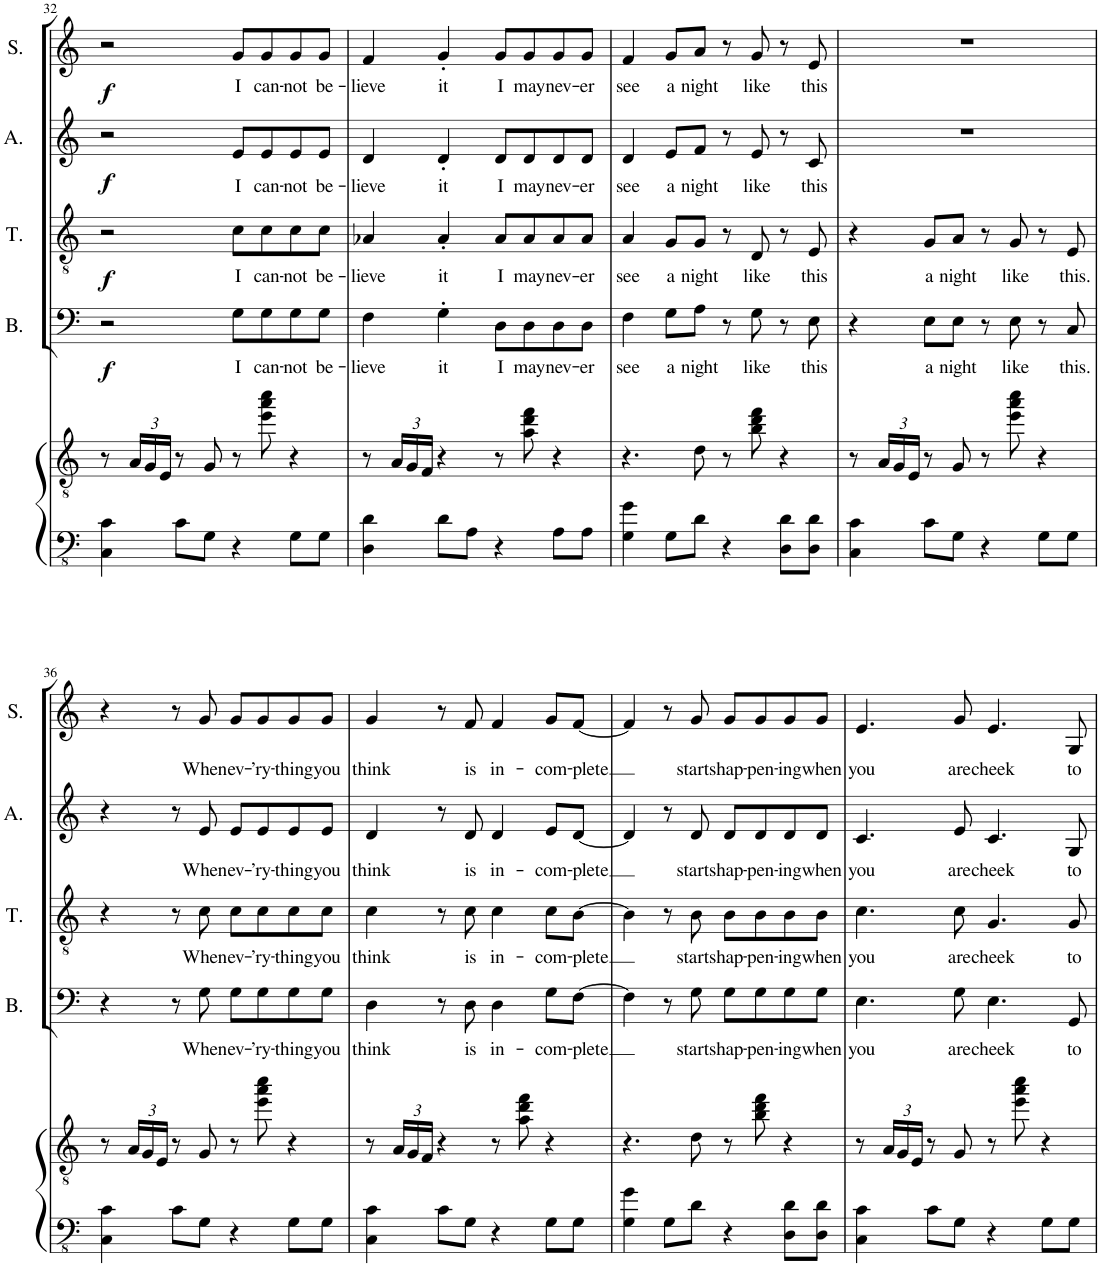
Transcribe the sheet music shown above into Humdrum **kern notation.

**kern	**kern	**kern	**text	**dynam	**kern	**text	**dynam	**kern	**text	**dynam	**kern	**text	**dynam
*part5	*part5	*part4	*part4	*part4	*part3	*part3	*part3	*part2	*part2	*part2	*part1	*part1	*part1
*staff6	*staff5	*staff4	*staff4	*staff4	*staff3	*staff3	*staff3	*staff2	*staff2	*staff2	*staff1	*staff1	*staff1
*I"Piano	*	*I"Bass	*	*	*I"Tenor	*	*	*I"Alto	*	*	*I"Soprano	*	*
*I'Pno	*	*I'B.	*	*	*I'T.	*	*	*I'A.	*	*	*I'S.	*	*
!!LO:PB:g=z
*clefFv4	*clefGv2	*clefF4	*	*	*clefGv2	*	*	*clefG2	*	*	*clefG2	*	*
*k[]	*k[]	*k[]	*	*	*k[]	*	*	*k[]	*	*	*k[]	*	*
*M4/4	*M4/4	*M4/4	*	*	*M4/4	*	*	*M4/4	*	*	*M4/4	*	*
=32	=32	=32	=32	=32	=32	=32	=32	=32	=32	=32	=32	=32	=32
!	!	!	!	!LO:DY:b	!	!	!LO:DY:b	!	!	!LO:DY:b	!	!	!LO:DY:b
4CC\ 4C\	8r	2r	.	f	2r	.	f	2r	.	f	2r	.	f
*	*Xbrackettup	*	*	*	*	*	*	*	*	*	*	*	*
.	24A/LL	.	.	.	.	.	.	.	.	.	.	.	.
.	24G/	.	.	.	.	.	.	.	.	.	.	.	.
.	24E/JJ	.	.	.	.	.	.	.	.	.	.	.	.
8C\L	8r	.	.	.	.	.	.	.	.	.	.	.	.
8GG\J	8G/	.	.	.	.	.	.	.	.	.	.	.	.
!	!	!	!LO:LY:b	!	!	!LO:LY:b	!	!	!LO:LY:b	!	!	!LO:LY:b	!
4r	8r	8G\L	I	.	8c\L	I	.	8e/L	I	.	8g/L	I	.
!	!	!	!LO:LY:b	!	!	!LO:LY:b	!	!	!LO:LY:b	!	!	!LO:LY:b	!
.	8ee\ 8aa\ 8ccc\	8G\	can-	.	8c\	can-	.	8e/	can-	.	8g/	can-	.
!	!	!	!LO:LY:b	!	!	!LO:LY:b	!	!	!LO:LY:b	!	!	!LO:LY:b	!
8GG\L	4r	8G\	-not	.	8c\	-not	.	8e/	-not	.	8g/	-not	.
!	!	!	!LO:LY:b	!	!	!LO:LY:b	!	!	!LO:LY:b	!	!	!LO:LY:b	!
8GG\J	.	8G\J	be-	.	8c\J	be-	.	8e/J	be-	.	8g/J	be-	.
=33	=33	=33	=33	=33	=33	=33	=33	=33	=33	=33	=33	=33	=33
!	!	!	!LO:LY:b	!	!	!LO:LY:b	!	!	!LO:LY:b	!	!	!LO:LY:b	!
4DD\ 4D\	8r	4F\	-lieve	.	4A-X/	-lieve	.	4d/	-lieve	.	4f/	-lieve	.
.	24A/LL	.	.	.	.	.	.	.	.	.	.	.	.
.	24G/	.	.	.	.	.	.	.	.	.	.	.	.
.	24F/JJ	.	.	.	.	.	.	.	.	.	.	.	.
!	!	!	!LO:LY:b	!	!	!LO:LY:b	!	!	!LO:LY:b	!	!	!LO:LY:b	!
8D\L	4r	4G'\	it	.	4A-'/	it	.	4d'/	it	.	4g'/	it	.
8AA\J	.	.	.	.	.	.	.	.	.	.	.	.	.
!	!	!	!LO:LY:b	!	!	!LO:LY:b	!	!	!LO:LY:b	!	!	!LO:LY:b	!
4r	8r	8D\L	I	.	8A-/L	I	.	8d/L	I	.	8g/L	I	.
!	!	!	!LO:LY:b	!	!	!LO:LY:b	!	!	!LO:LY:b	!	!	!LO:LY:b	!
.	8a\ 8dd\ 8ff\	8D\	may	.	8A-/	may	.	8d/	may	.	8g/	may	.
!	!	!	!LO:LY:b	!	!	!LO:LY:b	!	!	!LO:LY:b	!	!	!LO:LY:b	!
8AA\L	4r	8D\	nev-	.	8A-/	nev-	.	8d/	nev-	.	8g/	nev-	.
!	!	!	!LO:LY:b	!	!	!LO:LY:b	!	!	!LO:LY:b	!	!	!LO:LY:b	!
8AA\J	.	8D\J	-er	.	8A-/J	-er	.	8d/J	-er	.	8g/J	-er	.
=34	=34	=34	=34	=34	=34	=34	=34	=34	=34	=34	=34	=34	=34
!	!	!	!LO:LY:b	!	!	!LO:LY:b	!	!	!LO:LY:b	!	!	!LO:LY:b	!
4GG\ 4G\	4.r	4F\	see	.	4A/	see	.	4d/	see	.	4f/	see	.
!	!	!	!LO:LY:b	!	!	!LO:LY:b	!	!	!LO:LY:b	!	!	!LO:LY:b	!
8GG\L	.	8G\L	a	.	8G/L	a	.	8e/L	a	.	8g/L	a	.
!	!	!	!LO:LY:b	!	!	!LO:LY:b	!	!	!LO:LY:b	!	!	!LO:LY:b	!
8D\J	8d\	8A\J	night	.	8G/J	night	.	8f/J	night	.	8a/J	night	.
4r	8r	8r	.	.	8r	.	.	8r	.	.	8r	.	.
!	!	!	!LO:LY:b	!	!	!LO:LY:b	!	!	!LO:LY:b	!	!	!LO:LY:b	!
.	8b\ 8dd\ 8ff\	8G\	like	.	8D/	like	.	8e/	like	.	8g/	like	.
8DD\ 8D\L	4r	8r	.	.	8r	.	.	8r	.	.	8r	.	.
!	!	!	!LO:LY:b	!	!	!LO:LY:b	!	!	!LO:LY:b	!	!	!LO:LY:b	!
8DD\ 8D\J	.	8E\	this	.	8E/	this	.	8c/	this	.	8e/	this	.
=35	=35	=35	=35	=35	=35	=35	=35	=35	=35	=35	=35	=35	=35
4CC\ 4C\	8r	4r	.	.	4r	.	.	1r	.	.	1r	.	.
.	24A/LL	.	.	.	.	.	.	.	.	.	.	.	.
.	24G/	.	.	.	.	.	.	.	.	.	.	.	.
.	24E/JJ	.	.	.	.	.	.	.	.	.	.	.	.
!	!	!	!LO:LY:b	!	!	!LO:LY:b	!	!	!	!	!	!	!
8C\L	8r	8E\L	a	.	8G/L	a	.	.	.	.	.	.	.
!	!	!	!LO:LY:b	!	!	!LO:LY:b	!	!	!	!	!	!	!
8GG\J	8G/	8E\J	night	.	8A/J	night	.	.	.	.	.	.	.
4r	8r	8r	.	.	8r	.	.	.	.	.	.	.	.
!	!	!	!LO:LY:b	!	!	!LO:LY:b	!	!	!	!	!	!	!
.	8ee\ 8aa\ 8ccc\	8E\	like	.	8G/	like	.	.	.	.	.	.	.
8GG\L	4r	8r	.	.	8r	.	.	.	.	.	.	.	.
!	!	!	!LO:LY:b	!	!	!LO:LY:b	!	!	!	!	!	!	!
8GG\J	.	8C/	this.	.	8E/	this.	.	.	.	.	.	.	.
!!LO:LB:g=z
=36	=36	=36	=36	=36	=36	=36	=36	=36	=36	=36	=36	=36	=36
4CC\ 4C\	8r	4r	.	.	4r	.	.	4r	.	.	4r	.	.
.	24A/LL	.	.	.	.	.	.	.	.	.	.	.	.
.	24G/	.	.	.	.	.	.	.	.	.	.	.	.
.	24E/JJ	.	.	.	.	.	.	.	.	.	.	.	.
8C\L	8r	8r	.	.	8r	.	.	8r	.	.	8r	.	.
!	!	!	!LO:LY:b	!	!	!LO:LY:b	!	!	!LO:LY:b	!	!	!LO:LY:b	!
8GG\J	8G/	8G\	When	.	8c\	When	.	8e/	When	.	8g/	When	.
!	!	!	!LO:LY:b	!	!	!LO:LY:b	!	!	!LO:LY:b	!	!	!LO:LY:b	!
4r	8r	8G\L	ev-	.	8c\L	ev-	.	8e/L	ev-	.	8g/L	ev-	.
!	!	!	!LO:LY:b	!	!	!LO:LY:b	!	!	!LO:LY:b	!	!	!LO:LY:b	!
.	8ee\ 8aa\ 8ccc\	8G\	-’ry-	.	8c\	-’ry-	.	8e/	-’ry-	.	8g/	-’ry-	.
!	!	!	!LO:LY:b	!	!	!LO:LY:b	!	!	!LO:LY:b	!	!	!LO:LY:b	!
8GG\L	4r	8G\	-thing	.	8c\	-thing	.	8e/	-thing	.	8g/	-thing	.
!	!	!	!LO:LY:b	!	!	!LO:LY:b	!	!	!LO:LY:b	!	!	!LO:LY:b	!
8GG\J	.	8G\J	you	.	8c\J	you	.	8e/J	you	.	8g/J	you	.
=37	=37	=37	=37	=37	=37	=37	=37	=37	=37	=37	=37	=37	=37
!	!	!	!LO:LY:b	!	!	!LO:LY:b	!	!	!LO:LY:b	!	!	!LO:LY:b	!
4CC\ 4C\	8r	4D\	think	.	4c\	think	.	4d/	think	.	4g/	think	.
.	24A/LL	.	.	.	.	.	.	.	.	.	.	.	.
.	24G/	.	.	.	.	.	.	.	.	.	.	.	.
.	24F/JJ	.	.	.	.	.	.	.	.	.	.	.	.
8C\L	4r	8r	.	.	8r	.	.	8r	.	.	8r	.	.
!	!	!	!LO:LY:b	!	!	!LO:LY:b	!	!	!LO:LY:b	!	!	!LO:LY:b	!
8GG\J	.	8D\	is	.	8c\	is	.	8d/	is	.	8f/	is	.
!	!	!	!LO:LY:b	!	!	!LO:LY:b	!	!	!LO:LY:b	!	!	!LO:LY:b	!
4r	8r	4D\	in-	.	4c\	in-	.	4d/	in-	.	4f/	in-	.
.	8a\ 8dd\ 8ff\	.	.	.	.	.	.	.	.	.	.	.	.
!	!	!	!LO:LY:b	!	!	!LO:LY:b	!	!	!LO:LY:b	!	!	!LO:LY:b	!
8GG\L	4r	8G\L	-com-	.	8c\L	-com-	.	8e/L	-com-	.	8g/L	-com-	.
!	!	!	!LO:LY:b	!	!	!LO:LY:b	!	!	!LO:LY:b	!	!	!LO:LY:b	!
8GG\J	.	[8F\J	-plete	.	[8B\J	-plete	.	[8d/J	-plete	.	[8f/J	-plete	.
=38	=38	=38	=38	=38	=38	=38	=38	=38	=38	=38	=38	=38	=38
4GG\ 4G\	4.r	4F\]	.	.	4B\]	.	.	4d/]	.	.	4f/]	.	.
8GG\L	.	8r	.	.	8r	.	.	8r	.	.	8r	.	.
!	!	!	!LO:LY:b	!	!	!LO:LY:b	!	!	!LO:LY:b	!	!	!LO:LY:b	!
8D\J	8d\	8G\	starts	.	8B\	starts	.	8d/	starts	.	8g/	starts	.
!	!	!	!LO:LY:b	!	!	!LO:LY:b	!	!	!LO:LY:b	!	!	!LO:LY:b	!
4r	8r	8G\L	hap-	.	8B\L	hap-	.	8d/L	hap-	.	8g/L	hap-	.
!	!	!	!LO:LY:b	!	!	!LO:LY:b	!	!	!LO:LY:b	!	!	!LO:LY:b	!
.	8b\ 8dd\ 8ff\	8G\	-pen-	.	8B\	-pen-	.	8d/	-pen-	.	8g/	-pen-	.
!	!	!	!LO:LY:b	!	!	!LO:LY:b	!	!	!LO:LY:b	!	!	!LO:LY:b	!
8DD\ 8D\L	4r	8G\	-ing	.	8B\	-ing	.	8d/	-ing	.	8g/	-ing	.
!	!	!	!LO:LY:b	!	!	!LO:LY:b	!	!	!LO:LY:b	!	!	!LO:LY:b	!
8DD\ 8D\J	.	8G\J	when	.	8B\J	when	.	8d/J	when	.	8g/J	when	.
=39	=39	=39	=39	=39	=39	=39	=39	=39	=39	=39	=39	=39	=39
!	!	!	!LO:LY:b	!	!	!LO:LY:b	!	!	!LO:LY:b	!	!	!LO:LY:b	!
4CC\ 4C\	8r	4.E\	you	.	4.c\	you	.	4.c/	you	.	4.e/	you	.
.	24A/LL	.	.	.	.	.	.	.	.	.	.	.	.
.	24G/	.	.	.	.	.	.	.	.	.	.	.	.
.	24E/JJ	.	.	.	.	.	.	.	.	.	.	.	.
8C\L	8r	.	.	.	.	.	.	.	.	.	.	.	.
!	!	!	!LO:LY:b	!	!	!LO:LY:b	!	!	!LO:LY:b	!	!	!LO:LY:b	!
8GG\J	8G/	8G\	are	.	8c\	are	.	8e/	are	.	8g/	are	.
!	!	!	!LO:LY:b	!	!	!LO:LY:b	!	!	!LO:LY:b	!	!	!LO:LY:b	!
4r	8r	4.E\	cheek	.	4.G/	cheek	.	4.c/	cheek	.	4.e/	cheek	.
.	8ee\ 8aa\ 8ccc\	.	.	.	.	.	.	.	.	.	.	.	.
8GG\L	4r	.	.	.	.	.	.	.	.	.	.	.	.
!	!	!	!LO:LY:b	!	!	!LO:LY:b	!	!	!LO:LY:b	!	!	!LO:LY:b	!
8GG\J	.	8GG/	to	.	8G/	to	.	8G/	to	.	8G/	to	.
=	=	=	=	=	=	=	=	=	=	=	=	=	=
*-	*-	*-	*-	*-	*-	*-	*-	*-	*-	*-	*-	*-	*-
